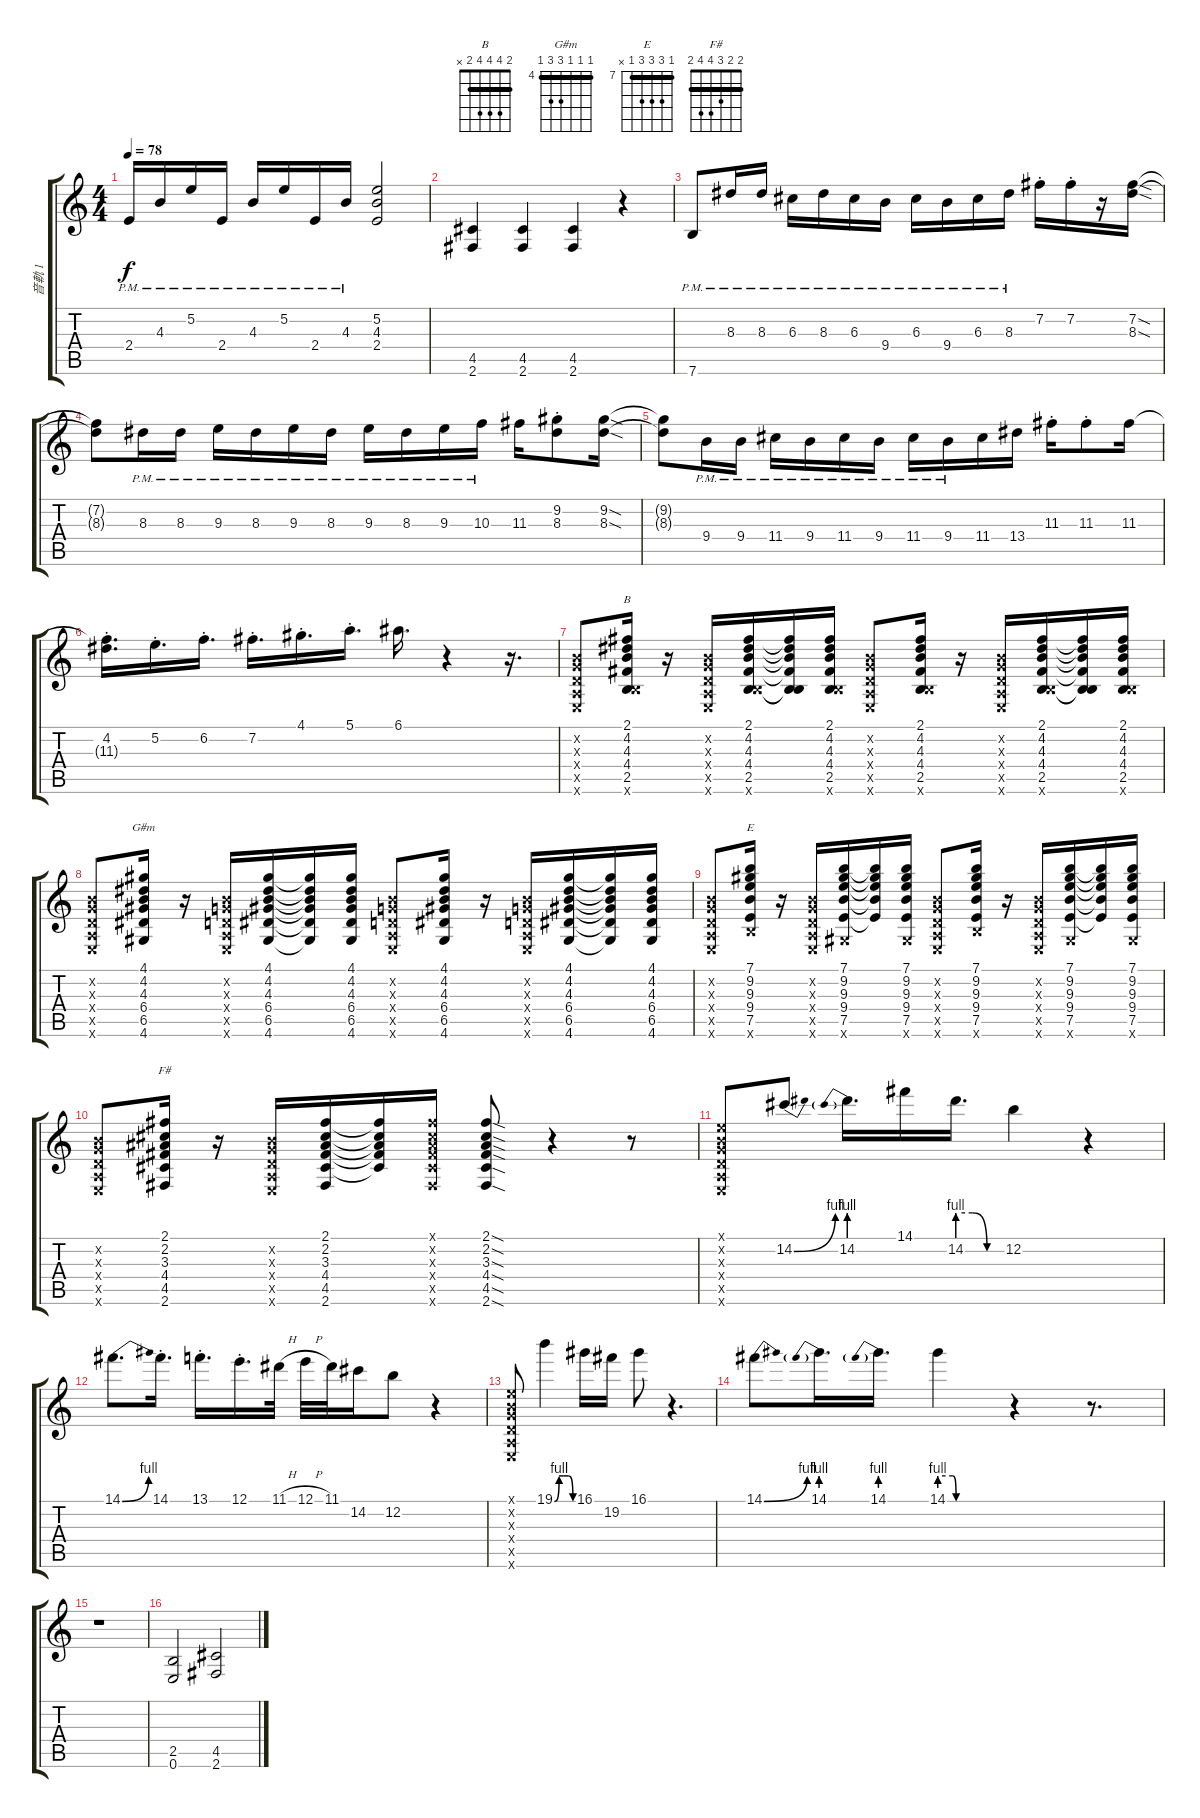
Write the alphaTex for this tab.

\track ("音軌 1" "音軌 1") {instrument overdrivenguitar}
\staff {score tabs}
\tuning (E4 B3 G3 D3 A2 E2) {hide}
\chord ("B" 2 4 4 4 2 x) {barre 2}
\chord ("G#m" 4 4 4 6 6 4) {firstfret 4 barre 4}
\chord ("E" 7 9 9 9 7 x) {firstfret 7 barre 7}
\chord ("F#" 2 2 3 4 4 2) {barre 2}
\ts (4 4)
\tempo 78
\clef g2
\ks c
2.4{pm}.16{dy f} 4.3{pm}.16 5.2{pm}.16 2.4{pm}.16 4.3{pm}.16 5.2{pm}.16 2.4{pm}.16 4.3{pm}.16 (5.2 4.3 2.4).2 |
(4.5 2.6).4 (4.5 2.6).4 (4.5 2.6).4 r.4 |
7.6{pm}.8 8.3{pm}.16 8.3{pm}.16 6.3{pm}.16 8.3{pm}.16 6.3{pm}.16 9.4{pm}.16 6.3{pm}.16 9.4{pm}.16 6.3{pm}.16 8.3{pm}.16 7.2{st}.16 7.2{st}.16 r.16 (7.2{sod} 8.3{sod}).16 |
(7.2{t} 8.3{t}).8 8.3{pm}.16 8.3{pm}.16 9.3{pm}.16 8.3{pm}.16 9.3{pm}.16 8.3{pm}.16 9.3{pm}.16 8.3{pm}.16 9.3{pm}.16 10.3{pm}.16 11.3.16 (9.2{st} 8.3{st}).8 (9.2{sod} 8.3{sod}).16 |
(9.2{t} 8.3{t}).8 9.4{pm}.16 9.4{pm}.16 11.4{pm}.16 9.4{pm}.16 11.4{pm}.16 9.4{pm}.16 11.4{pm}.16 9.4{pm}.16 11.4.16 13.4.16 11.3{st}.16 11.3{st}.8 11.3.16 |
(4.2{st} 11.3{t}).16{d} 5.2{st}.16{d} 6.2{st}.16{d} 7.2{st}.16{d} 4.1{st}.16{d} 5.1{st}.16{d} 6.1.16{d} r.4 r.16{d} |
(0.2{x} 0.3{x} 0.4{x} 0.5{x} 0.6{x}).8 (2.1 4.2 4.3 4.4 2.5 7.6{x}).16{ch "B"} r.16 (0.2{x} 0.3{x} 0.4{x} 0.5{x} 0.6{x}).16 (2.1 4.2 4.3 4.4 2.5 7.6{x}).16 (2.1{t} 4.2{t} 4.3{t} 4.4{t} 2.5{t} 7.6{t}).16 (2.1 4.2 4.3 4.4 2.5 7.6{x}).16 (0.2{x} 0.3{x} 0.4{x} 0.5{x} 0.6{x}).8 (2.1 4.2 4.3 4.4 2.5 7.6{x}).16 r.16 (0.2{x} 0.3{x} 0.4{x} 0.5{x} 0.6{x}).16 (2.1 4.2 4.3 4.4 2.5 7.6{x}).16 (2.1{t} 4.2{t} 4.3{t} 4.4{t} 2.5{t} 7.6{t}).16 (2.1 4.2 4.3 4.4 2.5 7.6{x}).16 |
(0.2{x} 0.3{x} 0.4{x} 0.5{x} 0.6{x}).8 (4.1 4.2 4.3 6.4 6.5 4.6).16{ch "G#m"} r.16 (0.2{x} 0.3{x} 0.4{x} 0.5{x} 0.6{x}).16 (4.1 4.2 4.3 6.4 6.5 4.6).16 (4.1{t} 4.2{t} 4.3{t} 6.4{t} 6.5{t} 4.6{t}).16 (4.1 4.2 4.3 6.4 6.5 4.6).16 (0.2{x} 0.3{x} 0.4{x} 0.5{x} 0.6{x}).8 (4.1 4.2 4.3 6.4 6.5 4.6).16 r.16 (0.2{x} 0.3{x} 0.4{x} 0.5{x} 0.6{x}).16 (4.1 4.2 4.3 6.4 6.5 4.6).16 (4.1{t} 4.2{t} 4.3{t} 6.4{t} 6.5{t} 4.6{t}).16 (4.1 4.2 4.3 6.4 6.5 4.6).16 |
(0.2{x} 0.3{x} 0.4{x} 0.5{x} 0.6{x}).8 (7.1 9.2 9.3 9.4 7.5 7.6{x}).16{ch "E"} r.16 (0.2{x} 0.3{x} 0.4{x} 0.5{x} 0.6{x}).16 (7.1 9.2 9.3 9.4 7.5 4.6{x}).16 (7.1{t} 9.2{t} 9.3{t} 9.4{t} 7.5{t}).16 (7.1 9.2 9.3 9.4 7.5 4.6{x}).16 (0.2{x} 0.3{x} 0.4{x} 0.5{x} 0.6{x}).8 (7.1 9.2 9.3 9.4 7.5 7.6{x}).16 r.16 (0.2{x} 0.3{x} 0.4{x} 0.5{x} 0.6{x}).16 (7.1 9.2 9.3 9.4 7.5 4.6{x}).16 (7.1{t} 9.2{t} 9.3{t} 9.4{t} 7.5{t}).16 (7.1 9.2 9.3 9.4 7.5 4.6{x}).16 |
(0.2{x} 0.3{x} 0.4{x} 0.5{x} 0.6{x}).8 (2.1 2.2 3.3 4.4 4.5 2.6).16{ch "F#"} r.16 (0.2{x} 0.3{x} 0.4{x} 0.5{x} 0.6{x}).16 (2.1 2.2 3.3 4.4 4.5 2.6).16 (2.1{t} 2.2{t} 3.3{t} 4.4{t} 4.5{t}).16 (2.1{x} 2.2{x} 3.3{x} 4.4{x} 4.5{x} 2.6{x}).16 (2.1{sod} 2.2{sod} 3.3{sod} 4.4{sod} 4.5{sod} 2.6{sod}).8 r.4 r.8 |
(0.1{x} 0.2{x} 0.3{x} 0.4{x} 0.5{x} 0.6{x}).8 14.2{be (bend 0 0 60 4)}.8 14.2{be (prebend 0 4 60 4)}.16{d} 14.1.16 14.2{be (custom 0 4 20 4 40 0 60 0)}.16{d} 12.2.4 r.4 |
14.1{be (bend 0 0 60 4)}.8{d} 14.1{st}.16{d} 13.1{st}.16{d} 12.1{st}.16{d} 11.1{h}.32 12.1{h}.32 11.1.32 14.2.16 12.2.8 r.4 |
(0.1{x} 0.2{x} 0.3{x} 0.4{x} 0.5{x} 0.6{x}).8 19.1{be (custom 0 0 15 4 30 4 45 4 60 0)}.4 16.1.16 19.2.16 16.1.8 r.4{d} |
14.1{be (bend 0 0 60 4)}.8 14.1{be (prebend 0 4 60 4)}.16{d} 14.1{be (prebend 0 4 60 4)}.16{d} 14.1{be (custom 0 4 12 4 15 0 20 0 40 0 60 0)}.4 r.4 r.8{d} |
r.1 |
(2.5 0.6).2 (4.5 2.6).2
